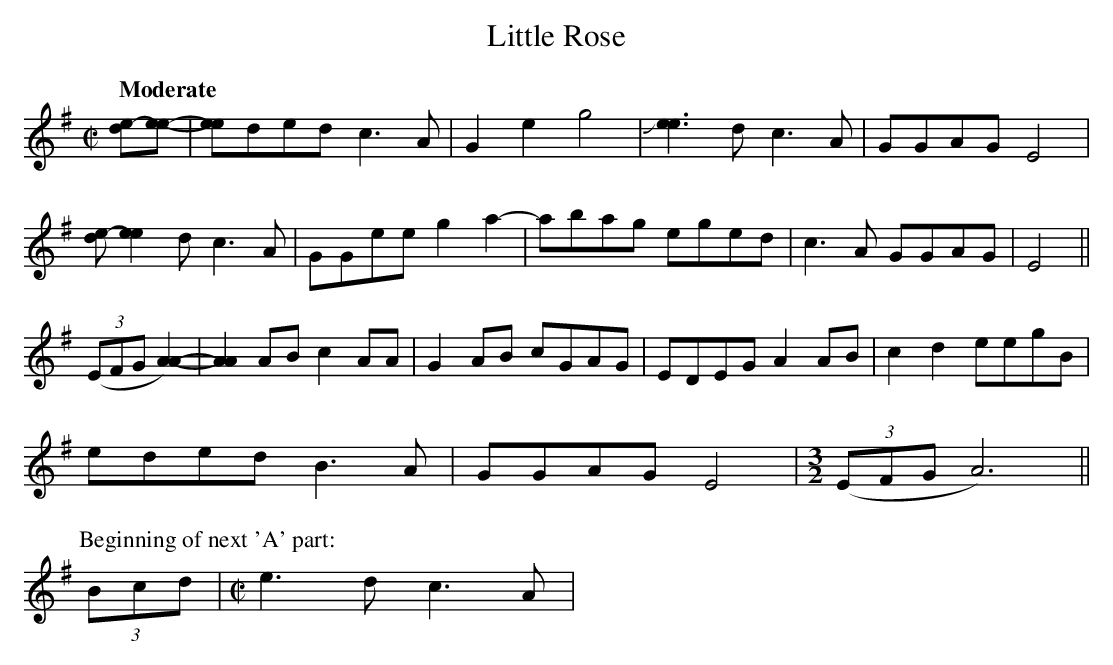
X:1
T:Little Rose
M:C|
Q:"Moderate"
L:1/8
K:Ador
[de]-[ee]-|[ee]ded c3A|G2 e2 g4|+slide+[e3e3]d c3A|GGAG E4|
[de]-[e2e2]d c3A|GGee g2 a2-|abag eged|c3A GGAG|E4||
((3EFG [A2A2])-|[A2A2]AB c2AA|G2AB cGAG| EDEG A2AB|c2d2 eegB|
eded B3A|GGAG E4|[M:3/2]((3EFG A6)||
P:Beginning of next 'A' part:
(3Bcd|[M:C|] e3d c3A|
